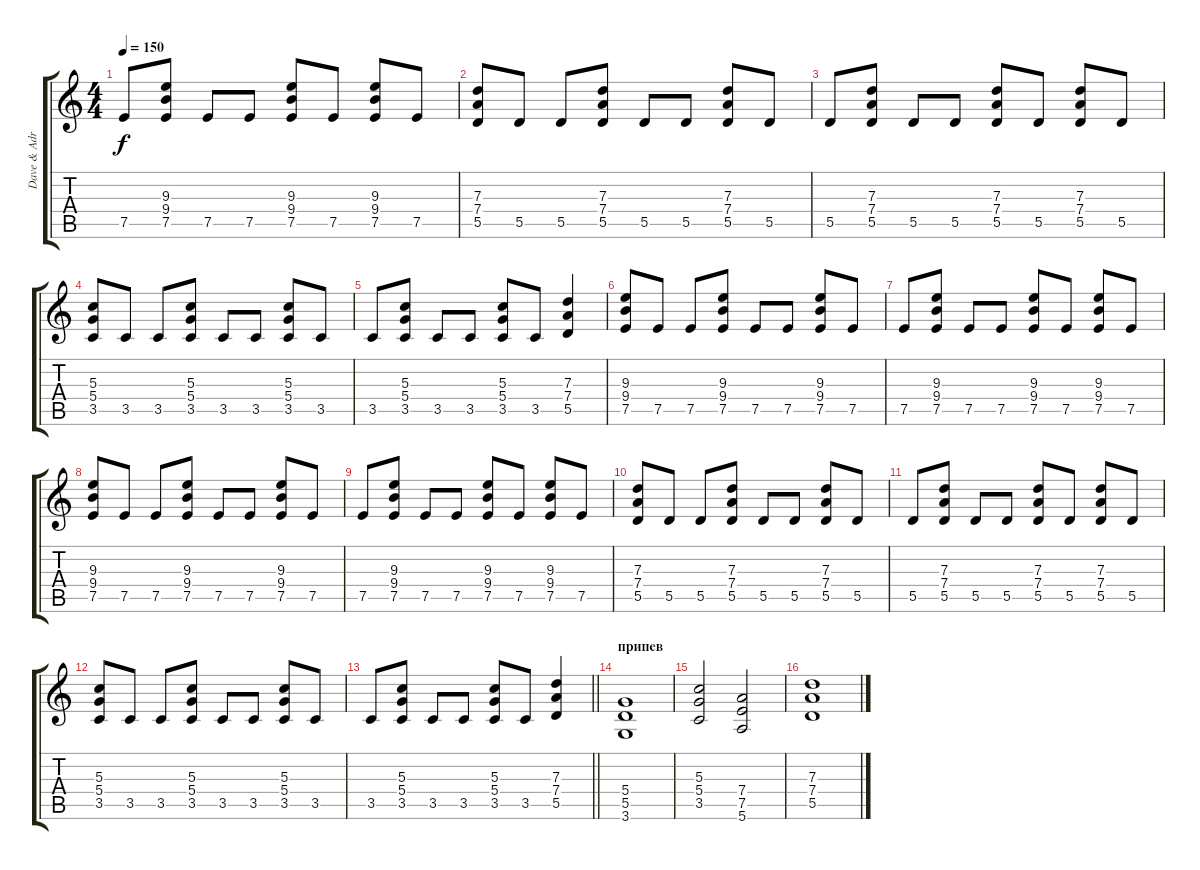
\track ("Dave & Adrian (Rhythm Guitar)" "Dave & Adr") {instrument distortionguitar}
\staff {score tabs}
\tuning (E4 B3 G3 D3 A2 E2) {hide}
\ts (4 4)
\tempo 150
\clef g2
\ks c
7.5.8{dy f} (9.3 9.4 7.5).8 7.5.8 7.5.8 (9.3 9.4 7.5).8 7.5.8 (9.3 9.4 7.5).8 7.5.8 |
(7.3 7.4 5.5).8 5.5.8 5.5.8 (7.3 7.4 5.5).8 5.5.8 5.5.8 (7.3 7.4 5.5).8 5.5.8 |
5.5.8 (7.3 7.4 5.5).8 5.5.8 5.5.8 (7.3 7.4 5.5).8 5.5.8 (7.3 7.4 5.5).8 5.5.8 |
(5.3 5.4 3.5).8 3.5.8 3.5.8 (5.3 5.4 3.5).8 3.5.8 3.5.8 (5.3 5.4 3.5).8 3.5.8 |
3.5.8 (5.3 5.4 3.5).8 3.5.8 3.5.8 (5.3 5.4 3.5).8 3.5.8 (7.3 7.4 5.5).4 |
(9.3 9.4 7.5).8 7.5.8 7.5.8 (9.3 9.4 7.5).8 7.5.8 7.5.8 (9.3 9.4 7.5).8 7.5.8 |
7.5.8 (9.3 9.4 7.5).8 7.5.8 7.5.8 (9.3 9.4 7.5).8 7.5.8 (9.3 9.4 7.5).8 7.5.8 |
(9.3 9.4 7.5).8 7.5.8 7.5.8 (9.3 9.4 7.5).8 7.5.8 7.5.8 (9.3 9.4 7.5).8 7.5.8 |
7.5.8 (9.3 9.4 7.5).8 7.5.8 7.5.8 (9.3 9.4 7.5).8 7.5.8 (9.3 9.4 7.5).8 7.5.8 |
(7.3 7.4 5.5).8 5.5.8 5.5.8 (7.3 7.4 5.5).8 5.5.8 5.5.8 (7.3 7.4 5.5).8 5.5.8 |
5.5.8 (7.3 7.4 5.5).8 5.5.8 5.5.8 (7.3 7.4 5.5).8 5.5.8 (7.3 7.4 5.5).8 5.5.8 |
(5.3 5.4 3.5).8 3.5.8 3.5.8 (5.3 5.4 3.5).8 3.5.8 3.5.8 (5.3 5.4 3.5).8 3.5.8 |
\barLineRight lightlight
3.5.8 (5.3 5.4 3.5).8 3.5.8 3.5.8 (5.3 5.4 3.5).8 3.5.8 (7.3 7.4 5.5).4 |
\section ("" "припев")
(5.4 5.5 3.6).1 |
(5.3 5.4 3.5).2 (7.4 7.5 5.6).2 |
(7.3 7.4 5.5).1
